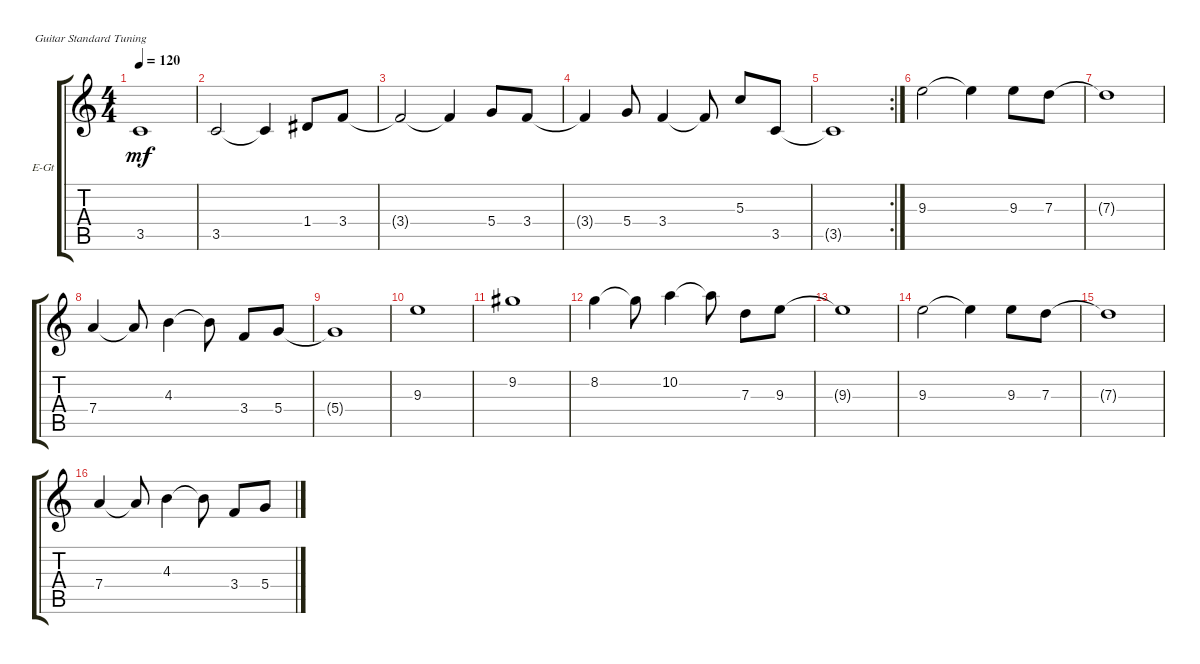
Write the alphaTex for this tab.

\bracketExtendMode groupsimilarinstruments
\firstSystemTrackNameOrientation horizontal
\otherSystemsTrackNameOrientation horizontal
\track ("Electric Guitar" "E-Gt") {instrument electricguitarclean}
\staff {score tabs}
\tuning (E4 B3 G3 D3 A2 E2)
\ts (4 4)
\tempo 120
\clef g2
\scale
0.333333
\ks c
3.5{t}.1{dy mf} |
\scale
0.333333 3.5.2 3.5{t}.4 1.4.8 3.4.8 |
\scale
0.333333 3.4{t}.2 3.4{t}.4 5.4.8 3.4.8 |
\scale
0.333333 3.4{t}.4 5.4.8 3.4.4 3.4{t}.8 5.3.8 3.5.8 |
\rc 2
\scale
0.333333 3.5{t}.1 |
\scale
0.333333 9.3.2 9.3{t}.4 9.3.8 7.3.8 |
\scale
0.333333 7.3{t}.1 |
\scale
0.333333 7.4.4 7.4{t}.8 4.3.4 4.3{t}.8 3.4.8 5.4.8 |
\scale
0.333333 5.4{t}.1 |
\scale
0.333333 9.3.1 |
\scale
0.333333 9.2.1 |
\scale
0.333333 8.2.4 8.2{t}.8 10.2.4 10.2{t}.8 7.3.8 9.3.8 |
9.3{t}.1 |
9.3.2 9.3{t}.4 9.3.8 7.3.8 |
7.3{t}.1 |
7.4.4 7.4{t}.8 4.3.4 4.3{t}.8 3.4.8 5.4.8
